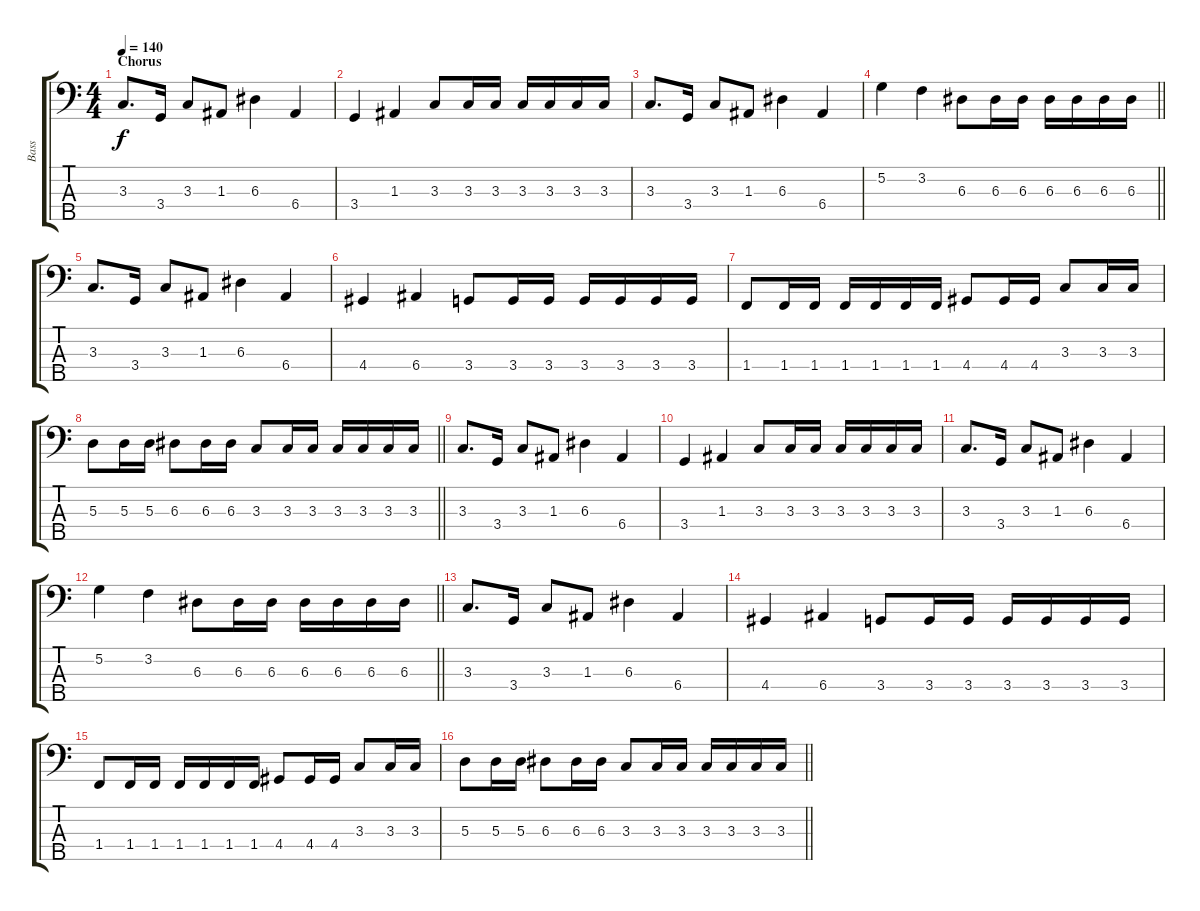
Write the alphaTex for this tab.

\track ("Bass" "Bass") {instrument electricbassfinger}
\staff {score tabs}
\tuning (G2 D2 A1 E1 B0) {hide}
\ts (4 4)
\section ("" "Chorus")
\tempo 140
\clef f4
\ks c
3.3.8{d dy f} 3.4.16 3.3.8 1.3.8 6.3.4 6.4.4 |
3.4.4 1.3.4 3.3.8 3.3.16 3.3.16 3.3.16 3.3.16 3.3.16 3.3.16 |
3.3.8{d} 3.4.16 3.3.8 1.3.8 6.3.4 6.4.4 |
\barLineRight lightlight
5.2.4 3.2.4 6.3.8 6.3.16 6.3.16 6.3.16 6.3.16 6.3.16 6.3.16 |
\section ("" "")
3.3.8{d} 3.4.16 3.3.8 1.3.8 6.3.4 6.4.4 |
4.4.4 6.4.4 3.4.8 3.4.16 3.4.16 3.4.16 3.4.16 3.4.16 3.4.16 |
1.4.8 1.4.16 1.4.16 1.4.16 1.4.16 1.4.16 1.4.16 4.4.8 4.4.16 4.4.16 3.3.8 3.3.16 3.3.16 |
\barLineRight lightlight
5.3.8 5.3.16 5.3.16 6.3.8 6.3.16 6.3.16 3.3.8 3.3.16 3.3.16 3.3.16 3.3.16 3.3.16 3.3.16 |
\section ("" "")
3.3.8{d} 3.4.16 3.3.8 1.3.8 6.3.4 6.4.4 |
3.4.4 1.3.4 3.3.8 3.3.16 3.3.16 3.3.16 3.3.16 3.3.16 3.3.16 |
3.3.8{d} 3.4.16 3.3.8 1.3.8 6.3.4 6.4.4 |
\barLineRight lightlight
5.2.4 3.2.4 6.3.8 6.3.16 6.3.16 6.3.16 6.3.16 6.3.16 6.3.16 |
\section ("" "")
3.3.8{d} 3.4.16 3.3.8 1.3.8 6.3.4 6.4.4 |
4.4.4 6.4.4 3.4.8 3.4.16 3.4.16 3.4.16 3.4.16 3.4.16 3.4.16 |
1.4.8 1.4.16 1.4.16 1.4.16 1.4.16 1.4.16 1.4.16 4.4.8 4.4.16 4.4.16 3.3.8 3.3.16 3.3.16 |
\barLineRight lightlight
5.3.8 5.3.16 5.3.16 6.3.8 6.3.16 6.3.16 3.3.8 3.3.16 3.3.16 3.3.16 3.3.16 3.3.16 3.3.16
